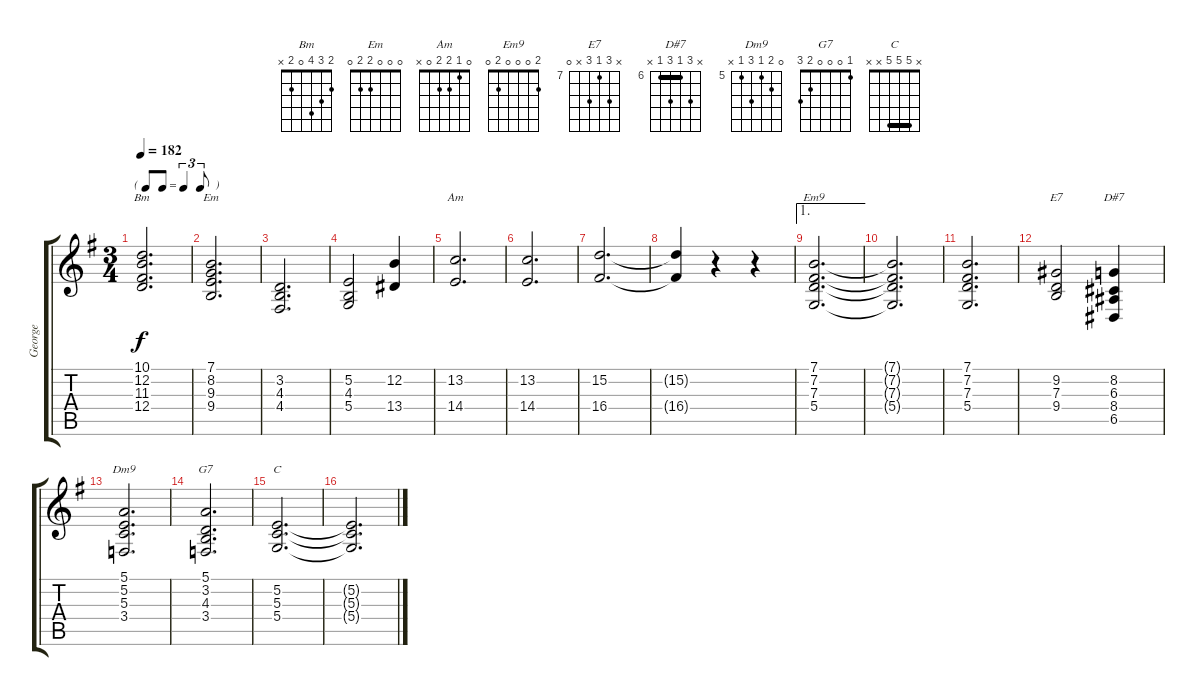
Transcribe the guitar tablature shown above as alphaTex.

\track ("George" "George") {instrument vibraphone}
\staff {score tabs}
\tuning (E4 B3 G3 D3 A2 E2) {hide}
\chord ("Bm" 2 3 4 0 2 x)
\chord ("Em" 0 0 0 2 2 0)
\chord ("Am" 0 1 2 2 0 x)
\chord ("Em9" 2 0 0 0 2 0)
\chord ("E7" x 9 7 9 x 0) {firstfret 7}
\chord ("D#7" x 8 6 8 6 x) {firstfret 6 barre 6}
\chord ("Dm9" 0 6 5 7 5 x) {firstfret 5}
\chord ("G7" 1 0 0 0 2 3)
\chord ("C" x 5 5 5 x x) {barre 5}
\ts (3 4)
\tf triplet8th
\tempo 182
\clef g2
\ks eminor
(10.1 12.2 11.3 12.4).2{d ch "Bm" dy f} |
(7.1 8.2 9.3 9.4).2{d ch "Em"} |
(3.2 4.3 4.4).2{d} |
(5.2 4.3 5.4).2 (12.2 13.4).4 |
\ks g
(13.2 14.4).2{d ch "Am"} |
(13.2 14.4).2{d} |
\ks eminor
(15.2 16.4).2{d} |
(15.2{t} 16.4{t}).4 r.4 r.4 |
\ae 1
(7.1 7.2 7.3 5.4).2{d ch "Em9"} |
(7.1{t} 7.2{t} 7.3{t} 5.4{t}).2{d} |
(7.1 7.2 7.3 5.4).2{d} |
(9.2 7.3 9.4).2{ch "E7"} (8.2 6.3 8.4 6.5).4{ch "D#7"} |
(5.1 5.2 5.3 3.4).2{d ch "Dm9"} |
(5.1 3.2 4.3 3.4).2{d ch "G7"} |
(5.2 5.3 5.4).2{d ch "C"} |
(5.2{t} 5.3{t} 5.4{t}).2{d}
